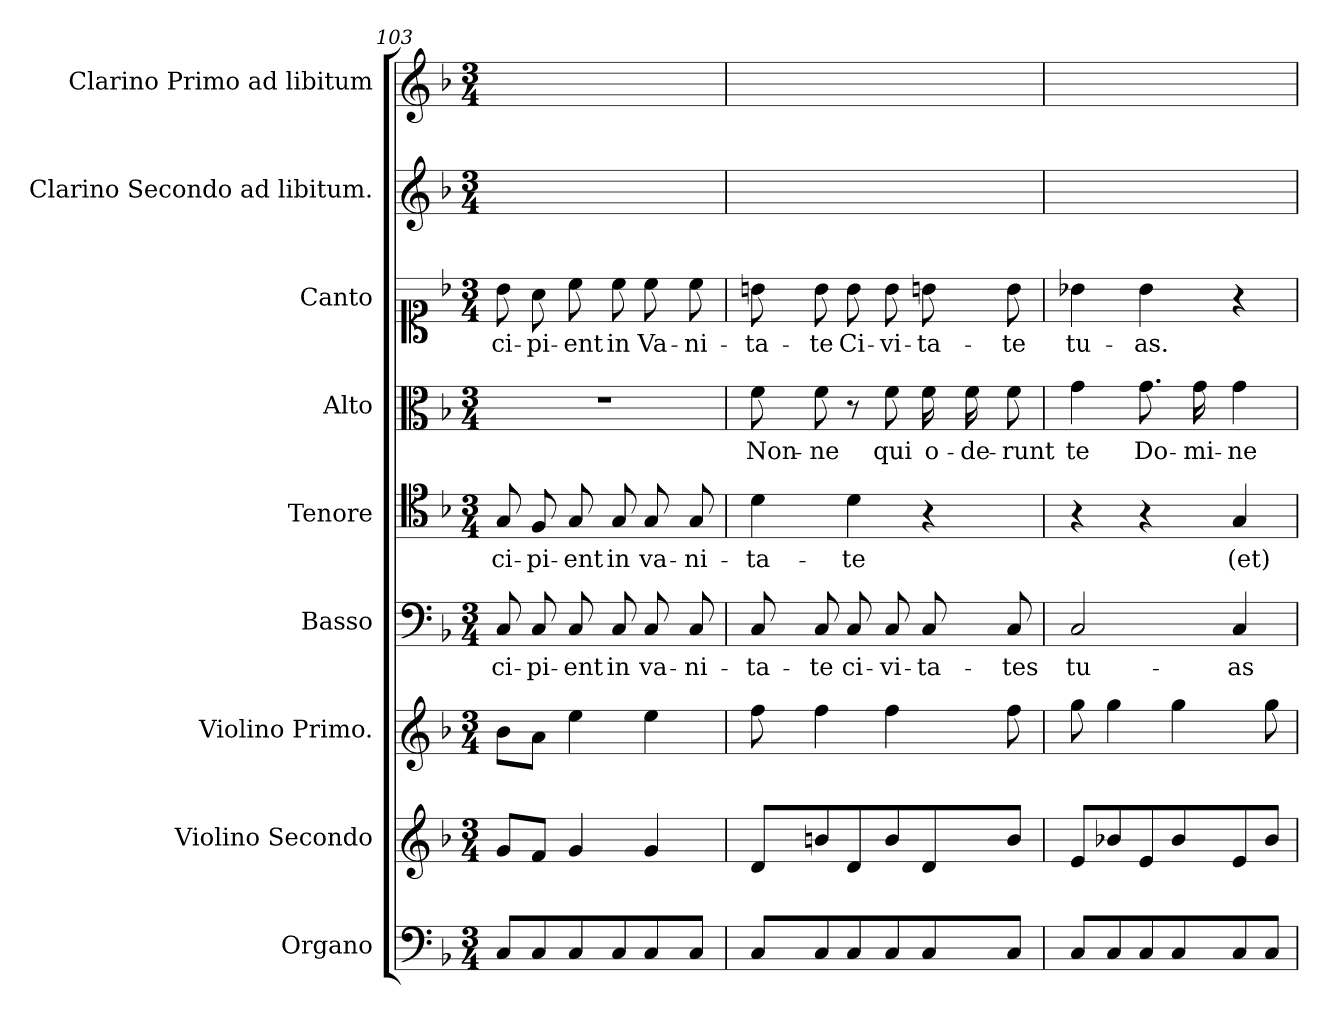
**kern	**kern	**kern	**kern	**text	**kern	**text	**kern	**text	**kern	**text	**kern	**kern
*part9	*part8	*part7	*part6	*part6	*part5	*part5	*part4	*part4	*part3	*part3	*part2	*part1
*staff9	*staff8	*staff7	*staff6	*staff6	*staff5	*staff5	*staff4	*staff4	*staff3	*staff3	*staff2	*staff1
*I"Organo	*I"Violino Secondo	*I"Violino Primo.	*I"Basso	*	*I"Tenore	*	*I"Alto	*	*I"Canto	*	*I"Clarino Secondo ad libitum.	*I"Clarino Primo ad libitum
*I'org	*	*I'vl I	*I'B	*	*I'T	*	*I'A	*	*I'C	*	*I'clno II	*I'clno I
*clefF4	*clefG2	*clefG2	*clefF4	*	*clefC4	*	*clefC3	*	*clefC1	*	*clefG2	*clefG2
*k[b-]	*k[b-]	*k[b-]	*k[b-]	*	*k[b-]	*	*k[b-]	*	*k[b-]	*	*k[b-]	*k[b-]
*F:	*F:	*F:	*F:	*	*F:	*	*F:	*	*F:	*	*F:	*F:
*M3/4	*M3/4	*M3/4	*M3/4	*	*M3/4	*	*M3/4	*	*M3/4	*	*M3/4	*M3/4
=103	=103	=103	=103	=103	=103	=103	=103	=103	=103	=103	=103	=103
8C/L	8g/L	8b-\L	8C/	-ci-	8G/	-ci-	2.r	.	8b-\	-ci-	2.ryy	2.ryy
8C/	8f/J	8a\J	8C/	-pi-	8F/	-pi-	.	.	8a\	-pi-	.	.
8C/	4g/	4ee\	8C/	-ent	8G/	-ent	.	.	8cc\	-ent	.	.
8C/	.	.	8C/	in	8G/	in	.	.	8cc\	in	.	.
8C/	4g/	4ee\	8C/	va-	8G/	va-	.	.	8cc\	Va-	.	.
8C/J	.	.	8C/	-ni-	8G/	-ni-	.	.	8cc\	-ni-	.	.
=104	=104	=104	=104	=104	=104	=104	=104	=104	=104	=104	=104	=104
8C/L	8d/L	8ff\	8C/	-ta-	4d\	-ta-	8f\	Non-	8bn\	-ta-	2.ryy	2.ryy
8C/	8bn\	4ff\	8C/	-te	.	.	8f\	-ne	8b\	-te	.	.
8C/	8d/	.	8C/	ci-	4d\	-te	8r	.	8b\	Ci-	.	.
8C/	8b\	4ff\	8C/	-vi-	.	.	8f\	qui	8b\	-vi-	.	.
8C/	8d/	.	8C/	-ta-	4r	.	16f\	o-	8bn\	-ta-	.	.
.	.	.	.	.	.	.	16f\	-de-	.	.	.	.
8C/J	8b\J	8ff\	8C/	-tes	.	.	8f\	-runt	8b\	-te	.	.
=105	=105	=105	=105	=105	=105	=105	=105	=105	=105	=105	=105	=105
8C/L	8e/L	8gg\	2C/	tu-	4r	.	4g\	te	4b-X\	tu-	2.ryy	2.ryy
8C/	8b-X/	4gg\	.	.	.	.	.	.	.	.	.	.
8C/	8e/	.	.	.	4r	.	8.g\	Do-	4b-\	-as.	.	.
8C/	8b-/	4gg\	.	.	.	.	.	.	.	.	.	.
.	.	.	.	.	.	.	16g\	-mi-	.	.	.	.
8C/	8e/	.	4C/	-as	4G/	(et)	4g\	-ne	4r	.	.	.
8C/J	8b-/J	8gg\	.	.	.	.	.	.	.	.	.	.
=	=	=	=	=	=	=	=	=	=	=	=	=
*-	*-	*-	*-	*-	*-	*-	*-	*-	*-	*-	*-	*-
